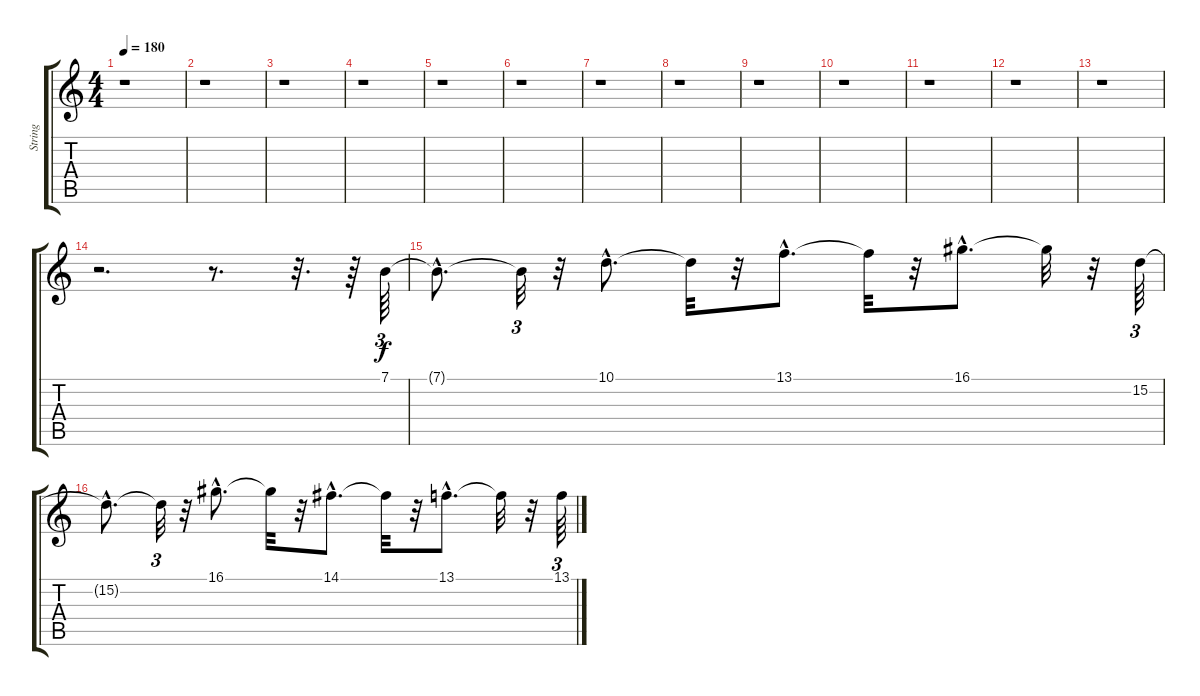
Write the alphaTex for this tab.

\track ("String" "String") {instrument stringensemble1}
\staff {score tabs}
\tuning (E4 B3 G3 D3 A2 E2) {hide}
\ts (4 4)
\tempo 180
\clef g2
\ks c
r.1{dy f} |
r.1 |
r.1 |
r.1 |
r.1 |
r.1 |
r.1 |
r.1 |
r.1 |
r.1 |
r.1 |
r.1 |
r.1 |
r.2{d} r.8{d} r.32{d} r.64 7.1.64{tu (3 2) volume 15} |
7.1{hac t}.8{d} 7.1{t}.32{tu (3 2)} r.32 10.1{hac}.8{d} 10.1{t}.32 r.32 13.1{hac}.8{d} 13.1{t}.32 r.32 16.1{hac}.8{d} 16.1{t}.32 r.32 15.2.64{tu (3 2)} |
15.2{hac t}.8{d} 15.2{t}.32{tu (3 2)} r.32 16.1{hac}.8{d} 16.1{t}.32 r.32 14.1{hac}.8{d} 14.1{t}.32 r.32 13.1{hac}.8{d} 13.1{t}.32 r.32 13.1.64{tu (3 2)}
